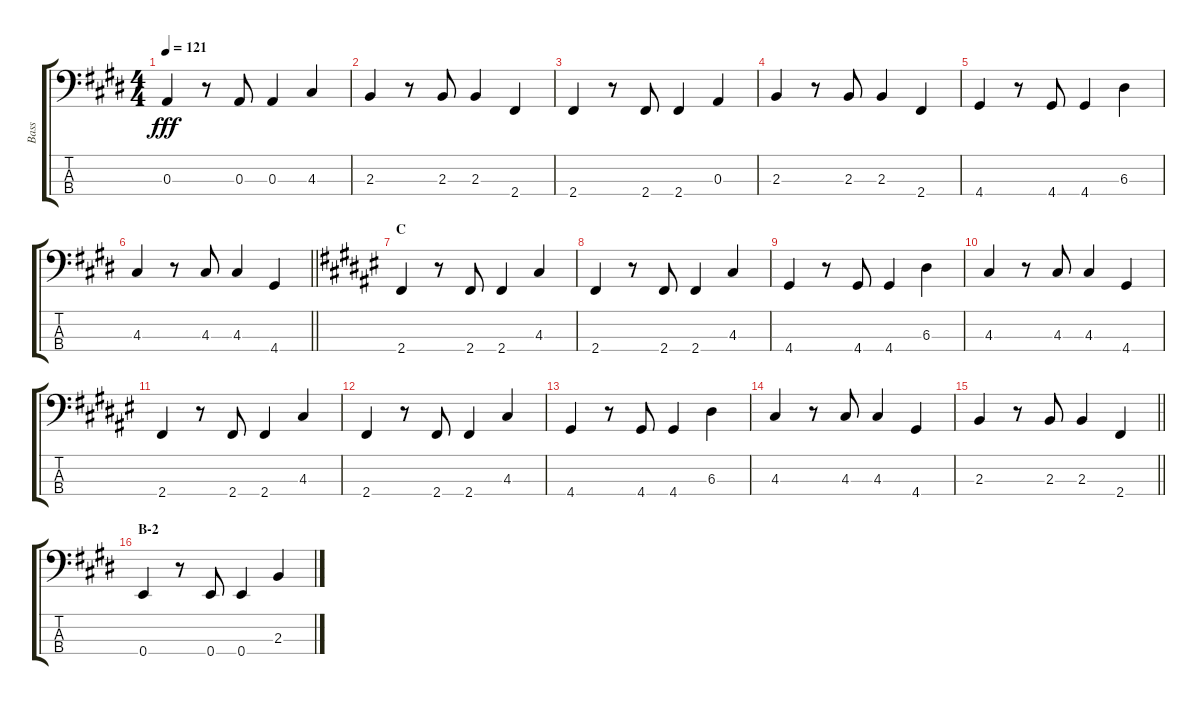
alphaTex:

\track ("Bass" "Bass") {instrument electricbassfinger}
\staff {score tabs}
\tuning (G2 D2 A1 E1) {hide}
\ts (4 4)
\tempo 121
\clef f4
\ks e
0.3.4{dy fff} r.8 0.3.8 0.3.4 4.3.4 |
2.3.4 r.8 2.3.8 2.3.4 2.4.4 |
2.4.4 r.8 2.4.8 2.4.4 0.3.4 |
2.3.4 r.8 2.3.8 2.3.4 2.4.4 |
4.4.4 r.8 4.4.8 4.4.4 6.3.4 |
\barLineRight lightlight
4.3.4 r.8 4.3.8 4.3.4 4.4.4 |
\section ("" "C")
\ks f#
2.4.4 r.8 2.4.8 2.4.4 4.3.4 |
2.4.4 r.8 2.4.8 2.4.4 4.3.4 |
4.4.4 r.8 4.4.8 4.4.4 6.3.4 |
4.3.4 r.8 4.3.8 4.3.4 4.4.4 |
2.4.4 r.8 2.4.8 2.4.4 4.3.4 |
2.4.4 r.8 2.4.8 2.4.4 4.3.4 |
4.4.4 r.8 4.4.8 4.4.4 6.3.4 |
4.3.4 r.8 4.3.8 4.3.4 4.4.4 |
\barLineRight lightlight
2.3.4 r.8 2.3.8 2.3.4 2.4.4 |
\section ("" "B-2")
\ks e
0.4.4 r.8 0.4.8 0.4.4 2.3.4
